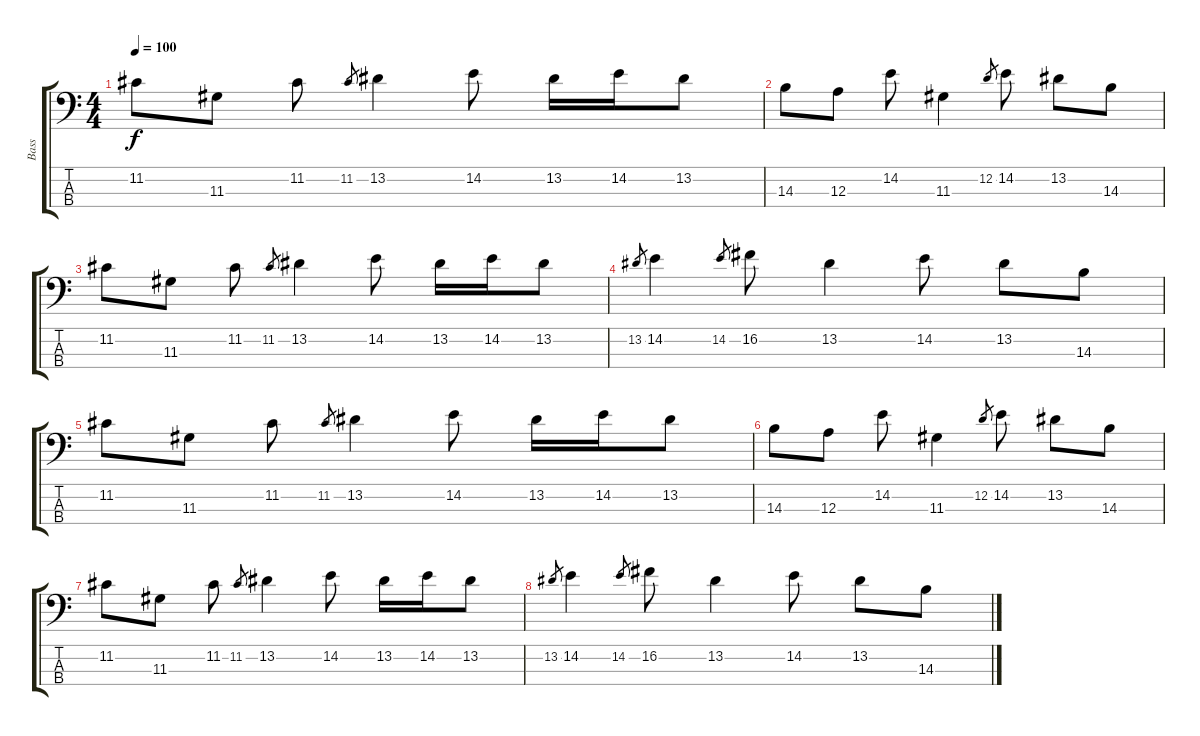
\track ("Bass" "Bass") {instrument electricbassfinger}
\staff {score tabs}
\tuning (G2 D2 A1 D1) {hide}
\ts (4 4)
\tempo 100
\clef f4
\ks c
11.2.8{dy f} 11.3.8 11.2.8 11.2.8{gr} 13.2.4 14.2.8 13.2.16 14.2.16 13.2.8 |
14.3.8 12.3.8 14.2.8 11.3.4 12.2.8{gr} 14.2.8 13.2.8 14.3.8 |
11.2.8{volume 4} 11.3.8 11.2.8 11.2.8{gr} 13.2.4 14.2.8 13.2.16 14.2.16 13.2.8 |
13.2.8{gr} 14.2.4 14.2.8{gr} 16.2.8 13.2.4 14.2.8 13.2.8 14.3.8 |
11.2.8 11.3.8 11.2.8 11.2.8{gr} 13.2.4 14.2.8 13.2.16 14.2.16 13.2.8 |
14.3.8 12.3.8 14.2.8 11.3.4 12.2.8{gr} 14.2.8 13.2.8 14.3.8 |
11.2.8{volume 0} 11.3.8 11.2.8 11.2.8{gr} 13.2.4 14.2.8 13.2.16 14.2.16 13.2.8 |
13.2.8{gr} 14.2.4 14.2.8{gr} 16.2.8 13.2.4 14.2.8 13.2.8 14.3.8
